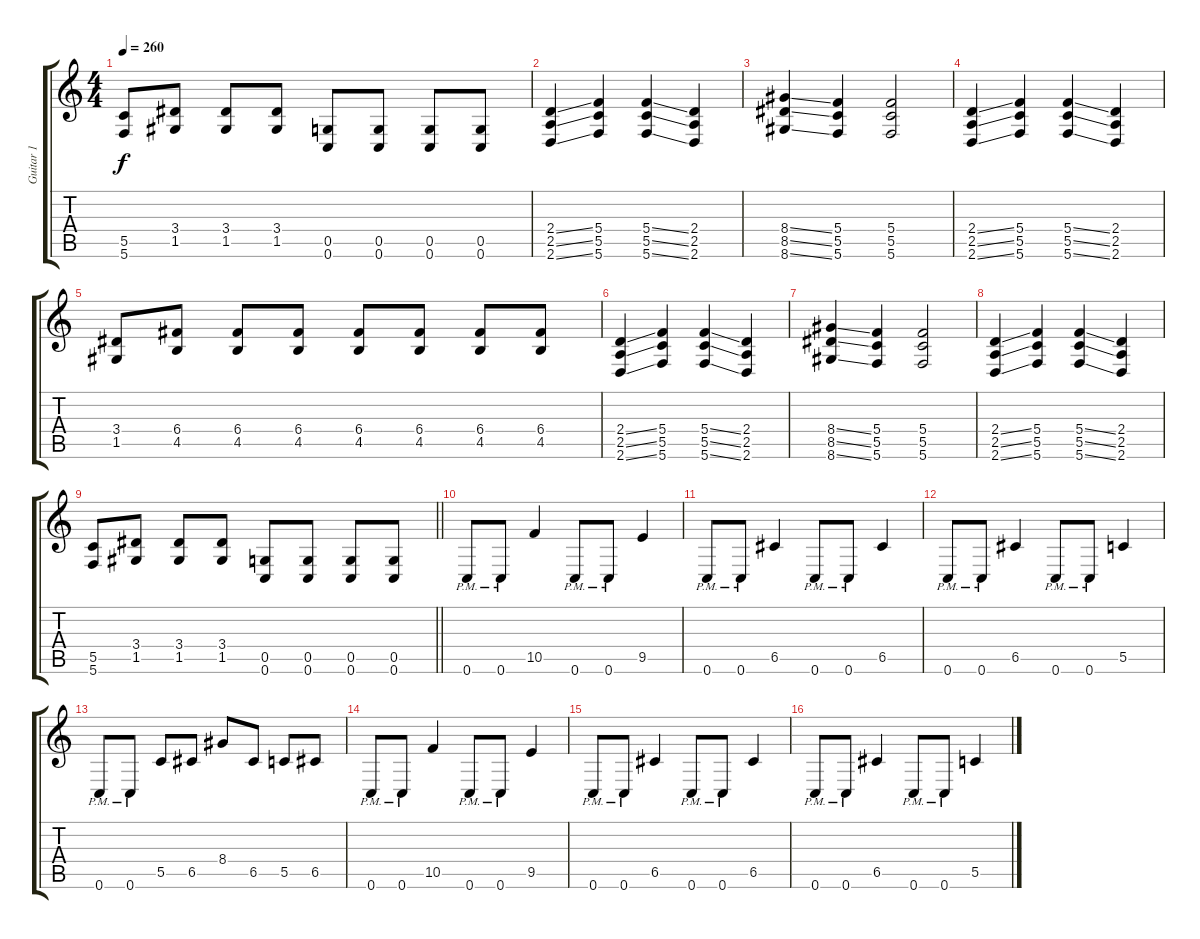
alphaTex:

\track ("Guitar 1" "Guitar 1") {instrument distortionguitar}
\staff {score tabs}
\tuning (D4 A3 F3 C3 G2 C2) {hide}
\ts (4 4)
\tempo 260
\clef g2
\ks c
(5.5 5.6).8{dy f} (3.4 1.5).8 (3.4 1.5).8 (3.4 1.5).8 (0.5 0.6).8 (0.5 0.6).8 (0.5 0.6).8 (0.5 0.6).8 |
(2.4{ss} 2.5{ss} 2.6{ss}).4 (5.4 5.5 5.6).4 (5.4{ss} 5.5{ss} 5.6{ss}).4 (2.4 2.5 2.6).4 |
(8.4{ss} 8.5{ss} 8.6{ss}).4 (5.4 5.5 5.6).4 (5.4 5.5 5.6).2 |
(2.4{ss} 2.5{ss} 2.6{ss}).4 (5.4 5.5 5.6).4 (5.4{ss} 5.5{ss} 5.6{ss}).4 (2.4 2.5 2.6).4 |
(3.4 1.5).8 (6.4 4.5).8 (6.4 4.5).8 (6.4 4.5).8 (6.4 4.5).8 (6.4 4.5).8 (6.4 4.5).8 (6.4 4.5).8 |
(2.4{ss} 2.5{ss} 2.6{ss}).4 (5.4 5.5 5.6).4 (5.4{ss} 5.5{ss} 5.6{ss}).4 (2.4 2.5 2.6).4 |
(8.4{ss} 8.5{ss} 8.6{ss}).4 (5.4 5.5 5.6).4 (5.4 5.5 5.6).2 |
(2.4{ss} 2.5{ss} 2.6{ss}).4 (5.4 5.5 5.6).4 (5.4{ss} 5.5{ss} 5.6{ss}).4 (2.4 2.5 2.6).4 |
\barLineRight lightlight
(5.5 5.6).8 (3.4 1.5).8 (3.4 1.5).8 (3.4 1.5).8 (0.5 0.6).8 (0.5 0.6).8 (0.5 0.6).8 (0.5 0.6).8 |
0.6{pm}.8 0.6{pm}.8 10.5.4 0.6{pm}.8 0.6{pm}.8 9.5.4 |
0.6{pm}.8 0.6{pm}.8 6.5.4 0.6{pm}.8 0.6{pm}.8 6.5.4 |
0.6{pm}.8 0.6{pm}.8 6.5.4 0.6{pm}.8 0.6{pm}.8 5.5.4 |
0.6{pm}.8 0.6{pm}.8 5.5.8 6.5.8 8.4.8 6.5.8 5.5.8 6.5.8 |
0.6{pm}.8 0.6{pm}.8 10.5.4 0.6{pm}.8 0.6{pm}.8 9.5.4 |
0.6{pm}.8 0.6{pm}.8 6.5.4 0.6{pm}.8 0.6{pm}.8 6.5.4 |
0.6{pm}.8 0.6{pm}.8 6.5.4 0.6{pm}.8 0.6{pm}.8 5.5.4
